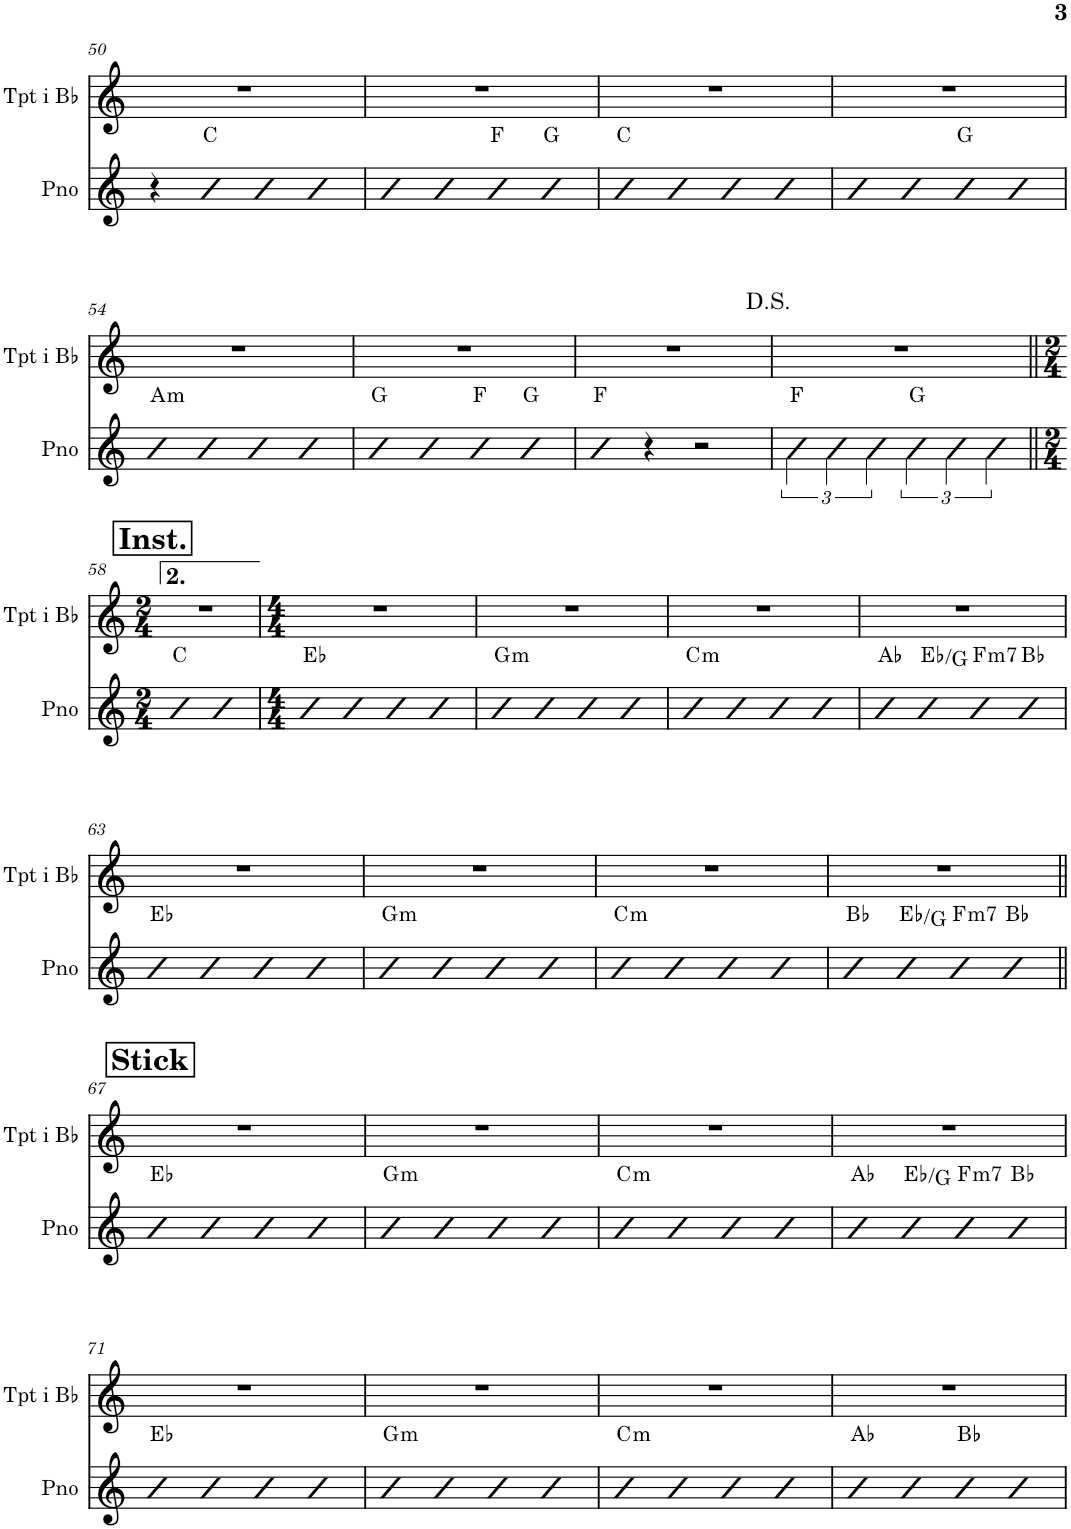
**kern	**harte	**kern
*part2	*part2	*part1
*staff2	*	*staff1
*I"Piano	*	*I"Trumpet i Bb
*I'Pno	*	*I'Tpt i Bb
!!LO:PB:g=z
*clefG2	*	*clefG2
*	*	*Trd1c2
*k[]	*	*k[]
*M4/4	*	*M4/4
=50	=50	=50
4r	.	1r
4b	C:maj	.
4b	.	.
4b	.	.
=51	=51	=51
4b	.	1r
4b	.	.
4b	F:maj	.
4b	G:maj	.
=52	=52	=52
4b	C:maj	1r
4b	.	.
4b	.	.
4b	.	.
=53	=53	=53
4b	.	1r
4b	.	.
4b	G:maj	.
4b	.	.
!!LO:LB:g=z
=54	=54	=54
!	!LO:H:kt=m	!
4b	A:min	1r
4b	.	.
4b	.	.
4b	.	.
=55	=55	=55
4b	G:maj	1r
4b	.	.
4b	F:maj	.
4b	G:maj	.
=56	=56	=56
4b	F:maj	1r
4r	.	.
2r	.	.
=57	=57	=57
6dd\	F:maj	1r
6dd\	.	.
6dd\	.	.
6dd\	G:maj	.
6dd\	.	.
6dd\	.	.
!!LO:LB:g=z
!!LO:REH:place=s1:a:B:cj:fs=14:t=Inst.
=58||	=58||	=58||
*M2/4	*	*M2/4
4b	C:maj	2r
4b	.	.
=59	=59	=59
*M4/4	*	*M4/4
4bn	Eb:maj	1r
4b	.	.
4b	.	.
4b	.	.
=60	=60	=60
!	!LO:H:kt=m	!
4bn	G:min	1r
4b	.	.
4b	.	.
4b	.	.
=61	=61	=61
!	!LO:H:kt=m	!
4b	C:min	1r
4b	.	.
4b	.	.
4b	.	.
=62	=62	=62
4b	Ab:maj	1r
4bn	Eb:maj/3	.
!	!LO:H:kt=m7	!
4b	F:min7	.
4bn	Bb:maj	.
!!LO:LB:g=z
=63	=63	=63
4bn	Eb:maj	1r
4b	.	.
4b	.	.
4b	.	.
=64	=64	=64
!	!LO:H:kt=m	!
4bn	G:min	1r
4b	.	.
4b	.	.
4b	.	.
=65	=65	=65
!	!LO:H:kt=m	!
4b	C:min	1r
4b	.	.
4b	.	.
4b	.	.
=66	=66	=66
4bn	Bb:maj	1r
4bn	Eb:maj/3	.
!	!LO:H:kt=m7	!
4b	F:min7	.
4bn	Bb:maj	.
!!LO:LB:g=z
!!LO:REH:place=s1:a:B:cj:fs=14:t=Stick
=67||	=67||	=67||
4bn	Eb:maj	1r
4b	.	.
4b	.	.
4b	.	.
=68	=68	=68
!	!LO:H:kt=m	!
4bn	G:min	1r
4b	.	.
4b	.	.
4b	.	.
=69	=69	=69
!	!LO:H:kt=m	!
4b	C:min	1r
4b	.	.
4b	.	.
4b	.	.
=70	=70	=70
4b	Ab:maj	1r
4bn	Eb:maj/3	.
!	!LO:H:kt=m7	!
4b	F:min7	.
4bn	Bb:maj	.
!!LO:LB:g=z
=71	=71	=71
4bn	Eb:maj	1r
4b	.	.
4b	.	.
4b	.	.
=72	=72	=72
!	!LO:H:kt=m	!
4bn	G:min	1r
4b	.	.
4b	.	.
4b	.	.
=73	=73	=73
!	!LO:H:kt=m	!
4b	C:min	1r
4b	.	.
4b	.	.
4b	.	.
=74	=74	=74
4b	Ab:maj	1r
4b	.	.
4bn	Bb:maj	.
4b	.	.
=	=	=
*-	*-	*-
